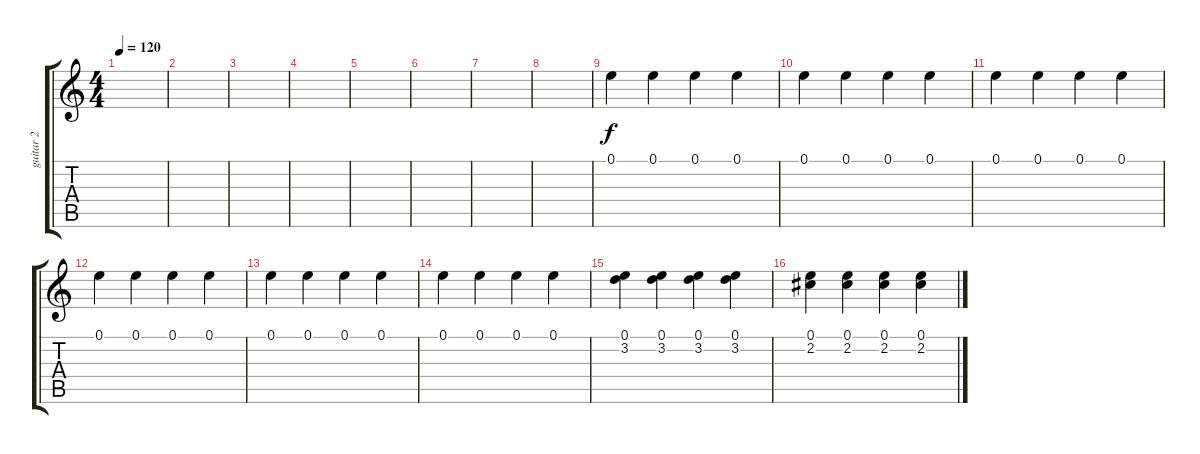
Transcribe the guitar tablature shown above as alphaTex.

\track ("guitar 2" "guitar 2") {instrument distortionguitar}
\staff {score tabs}
\tuning (E4 B3 G3 D3 A2 E2) {hide}
\ts (4 4)
\tempo 120
\clef g2
\ks c
|
|
|
|
|
|
|
|
0.1.4 0.1.4 0.1.4 0.1.4 |
0.1.4 0.1.4 0.1.4 0.1.4 |
0.1.4 0.1.4 0.1.4 0.1.4 |
0.1.4 0.1.4 0.1.4 0.1.4 |
0.1.4 0.1.4 0.1.4 0.1.4 |
0.1.4 0.1.4 0.1.4 0.1.4 |
(0.1 3.2).4 (0.1 3.2).4 (0.1 3.2).4 (0.1 3.2).4 |
(0.1 2.2).4 (0.1 2.2).4 (0.1 2.2).4 (0.1 2.2).4
